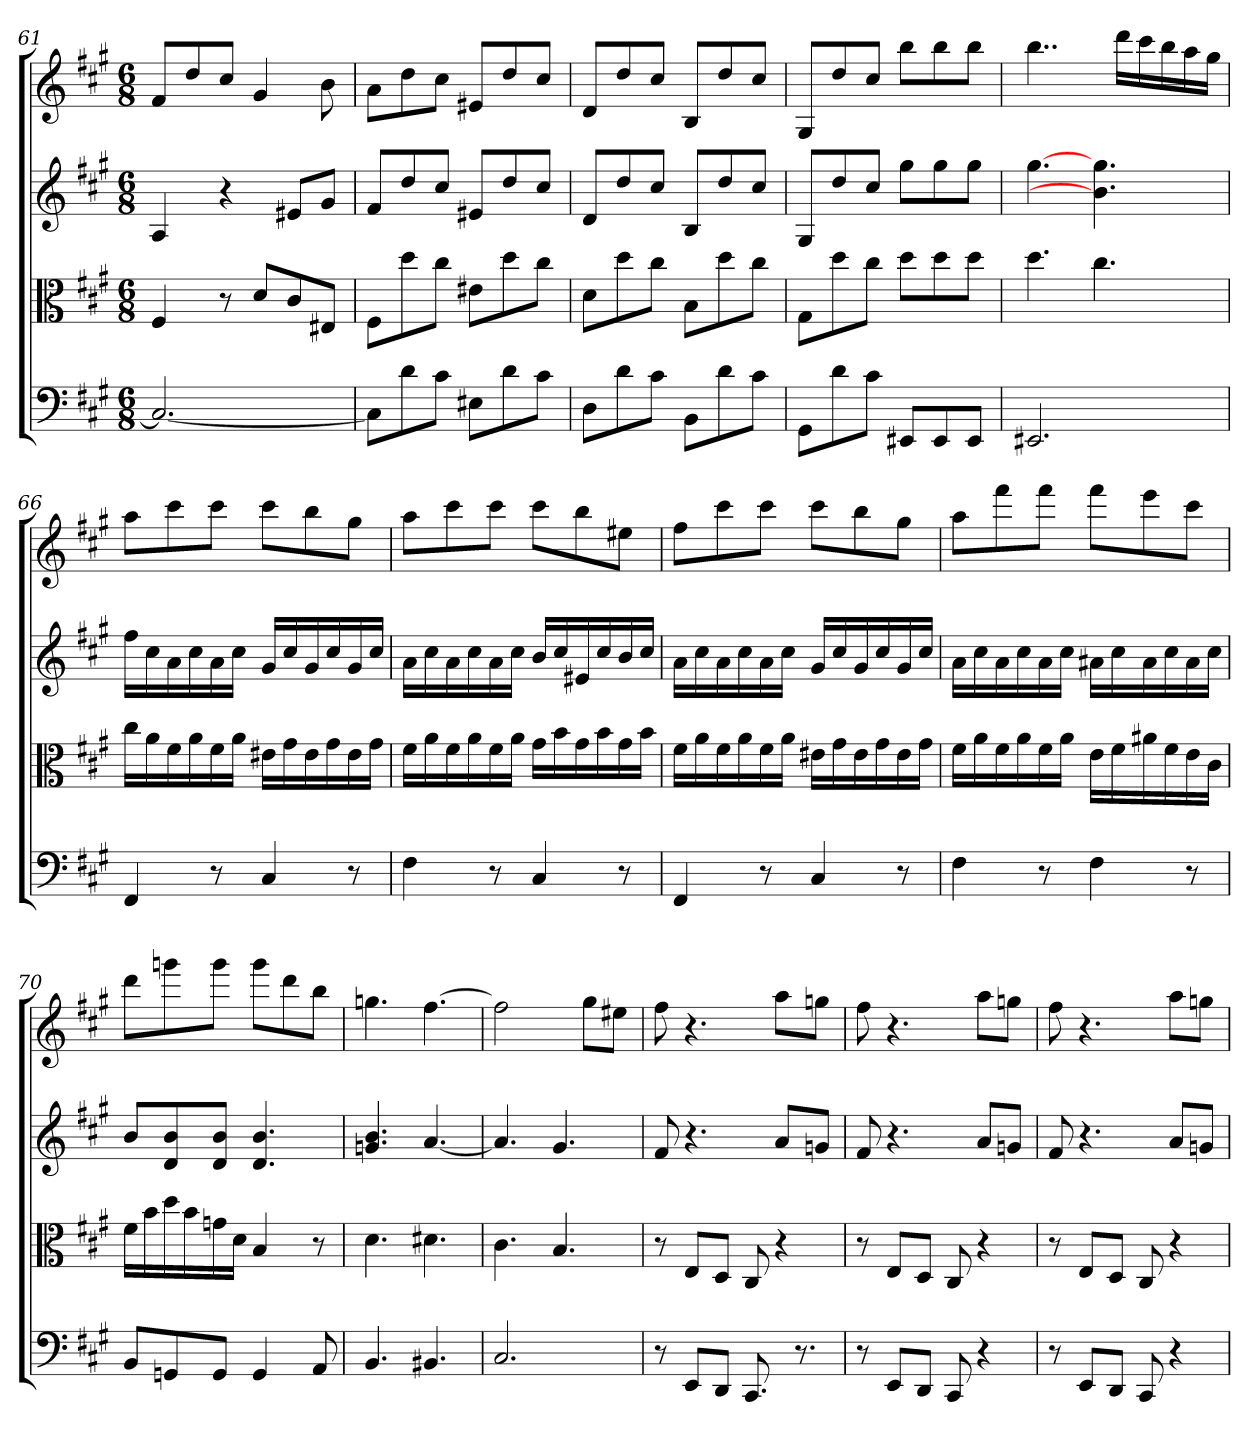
**kern	**kern	**kern	**kern
*part4	*part3	*part2	*part1
*staff4	*staff3	*staff2	*staff1
*clefF4	*clefC3	*	*
*k[f#c#g#]	*k[f#c#g#]	*k[f#c#g#]	*k[f#c#g#]
*f#:	*f#:	*f#:	*f#:
*M6/8	*M6/8	*M6/8	*M6/8
=61	=61	=61	=61
2.C#_	4F#	4A	8f#L
.	.	.	8dd
.	8r	4r	8cc#J
.	8d/L	.	4g#
.	8c#/	8e#XL	.
.	8E#X/J	8g#J	8b
=62	=62	=62	=62
8C#\L]	8F#\L	8f#L	8aL
8d\	8dd\	8dd	8dd
8c#\J	8cc#\J	8cc#J	8cc#J
8E#X\L	8e#X\L	8e#XL	8e#XL
8d\	8dd\	8dd	8dd
8c#\J	8cc#\J	8cc#J	8cc#J
=63	=63	=63	=63
8D\L	8d\L	8dL	8dL
8d\	8dd\	8dd	8dd
8c#\J	8cc#\J	8cc#J	8cc#J
8BB\L	8B\L	8BL	8BL
8d\	8dd\	8dd	8dd
8c#\J	8cc#\J	8cc#J	8cc#J
=64	=64	=64	=64
8GG#\L	8G#\L	8G#L	8G#L
8d\	8dd\	8dd	8dd
8c#\J	8cc#\J	8cc#J	8cc#J
8EE#X/L	8dd\L	8gg#L	8bbL
8EE#/	8dd\	8gg#	8bb
8EE#/J	8dd\J	8gg#J	8bbJ
=65	=65	=65	=65
2.EE#X	4.dd	[4.gg#	4..bb
.	4.cc#	4.b] 4.gg#	.
.	.	.	16dddLL
.	.	.	16ccc#
.	.	.	16bb
.	.	.	16aa
.	.	.	16gg#JJ
=66	=66	=66	=66
4FF#	16cc#\LL	16ff#LL	8aaL
.	16a\	16cc#	.
.	16f#\	16a	8ccc#
.	16a\	16cc#	.
8r	16f#\	16a	8ccc#J
.	16a\JJ	16cc#JJ	.
4C#	16e#X\LL	16g#LL	8ccc#L
.	16g#\	16cc#	.
.	16e#\	16g#	8bb
.	16g#\	16cc#	.
8r	16e#\	16g#	8gg#J
.	16g#\JJ	16cc#JJ	.
=67	=67	=67	=67
4F#	16f#\LL	16aLL	8aaL
.	16a\	16cc#	.
.	16f#\	16a	8ccc#
.	16a\	16cc#	.
8r	16f#\	16a	8ccc#J
.	16a\JJ	16cc#JJ	.
4C#	16g#\LL	16bLL	8ccc#L
.	16b\	16cc#	.
.	16g#\	16e#X	8bb
.	16b\	16cc#	.
8r	16g#\	16b	8ee#XJ
.	16b\JJ	16cc#JJ	.
=68	=68	=68	=68
4FF#	16f#\LL	16aLL	8ff#L
.	16a\	16cc#	.
.	16f#\	16a	8ccc#
.	16a\	16cc#	.
8r	16f#\	16a	8ccc#J
.	16a\JJ	16cc#JJ	.
4C#	16e#X\LL	16g#LL	8ccc#L
.	16g#\	16cc#	.
.	16e#\	16g#	8bb
.	16g#\	16cc#	.
8r	16e#\	16g#	8gg#J
.	16g#\JJ	16cc#JJ	.
=69	=69	=69	=69
4F#	16f#\LL	16aLL	8aaL
.	16a\	16cc#	.
.	16f#\	16a	8fff#
.	16a\	16cc#	.
8r	16f#\	16a	8fff#J
.	16a\JJ	16cc#JJ	.
4F#	16e\LL	16a#XLL	8fff#L
.	16f#\	16cc#	.
.	16a#X\	16a#	8eee
.	16f#\	16cc#	.
8r	16e\	16a#	8ccc#J
.	16c#\JJ	16cc#JJ	.
=70	=70	=70	=70
8BB/L	16f#\LL	8bL	8dddL
.	16b\	.	.
8GGn/	16dd\	8d 8b	8gggn
.	16b\	.	.
8GG/J	16gn\	8d 8bJ	8gggJ
.	16d\JJ	.	.
4GG	4B	4.d 4.b	8gggL
.	.	.	8ddd
8AA	8r	.	8bbJ
=71	=71	=71	=71
4.BB	4.d	4.gn 4.b	4.ggn
4.BB#X	4.d#X	[4.a	[4.ff#
=72	=72	=72	=72
2.C#	4.c#	4.a]	2ff#]
.	4.B	4.g#	.
.	.	.	8gg#L
.	.	.	8ee#XJ
=73	=73	=73	=73
8r	8r	8f#	8ff#
8EE/L	8E/L	4.r	4.r
8DD/J	8D/J	.	.
8.CC#	8C#	.	.
.	4r	8aL	8aaL
8.r	.	.	.
.	.	8gnJ	8ggnJ
=74	=74	=74	=74
8r	8r	8f#	8ff#
8EE/L	8E/L	4.r	4.r
8DD/J	8D/J	.	.
8CC#	8C#	.	.
4r	4r	8aL	8aaL
.	.	8gnJ	8ggnJ
=75	=75	=75	=75
8r	8r	8f#	8ff#
8EE/L	8E/L	4.r	4.r
8DD/J	8D/J	.	.
8CC#	8C#	.	.
4r	4r	8aL	8aaL
.	.	8gnJ	8ggnJ
=	=	=	=
*-	*-	*-	*-
